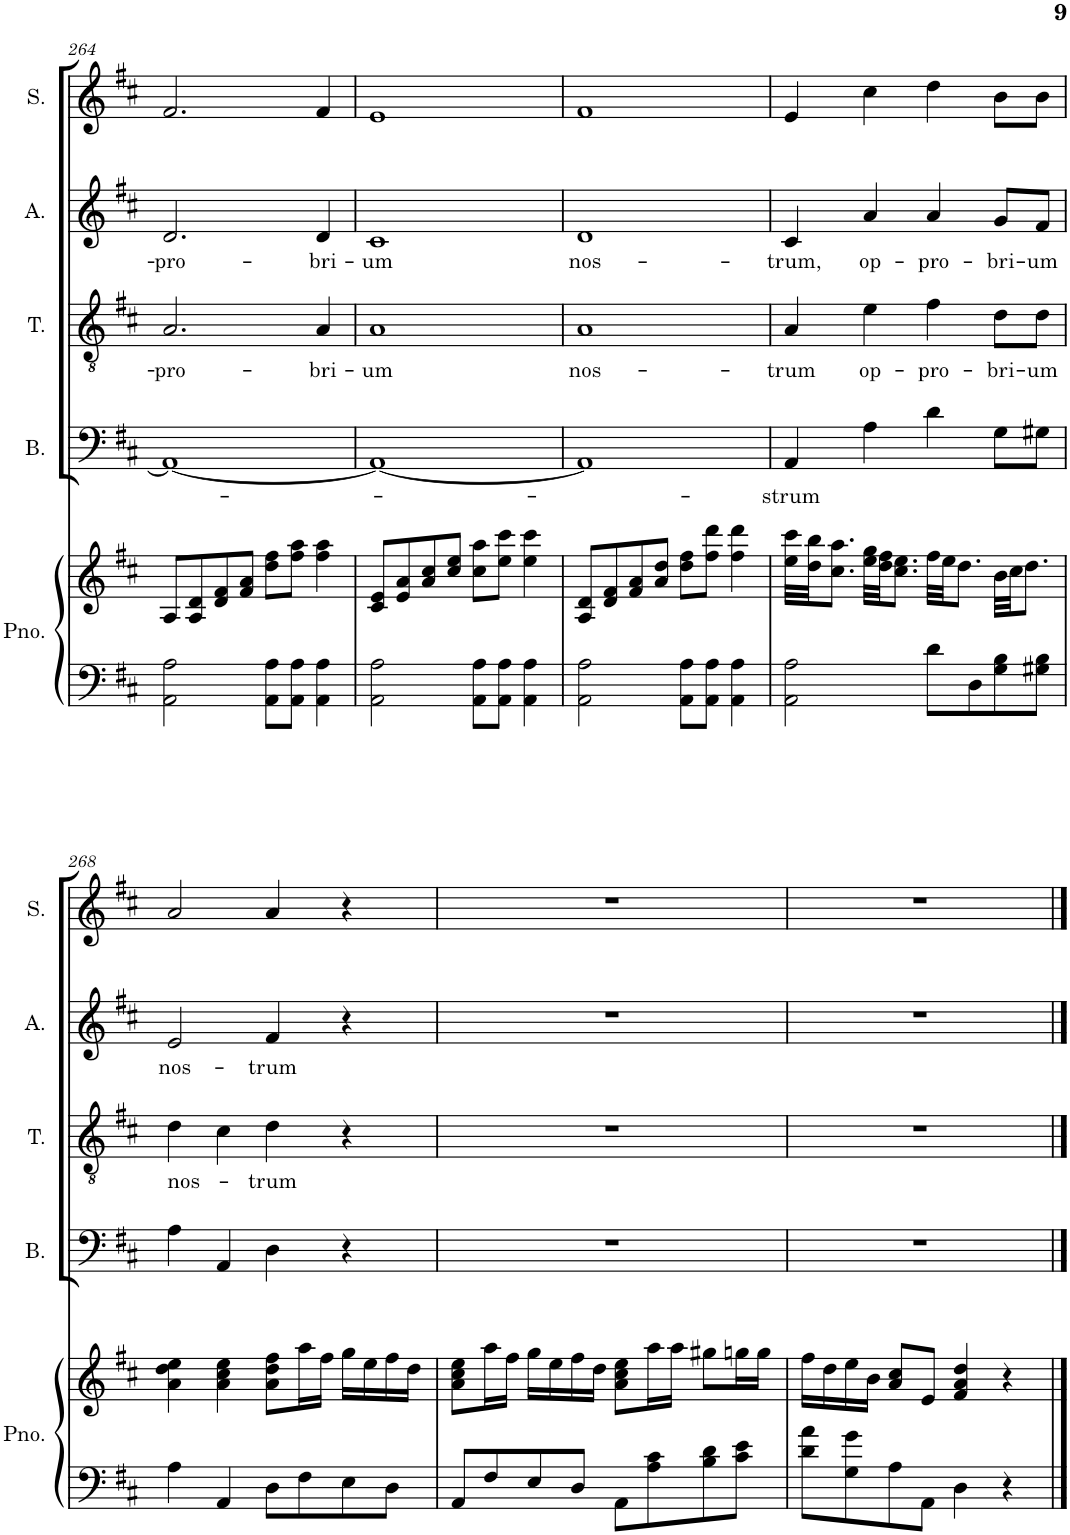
**kern	**kern	**kern	**text	**kern	**text	**kern	**text	**kern
*part5	*part5	*part4	*part4	*part3	*part3	*part2	*part2	*part1
*staff6	*staff5	*staff4	*staff4	*staff3	*staff3	*staff2	*staff2	*staff1
*I"Piano	*	*I"Bass	*	*I"Tenor	*	*I"Alto	*	*I"Soprano
*I'Pno.	*	*I'B.	*	*I'T.	*	*I'A.	*	*I'S.
!!LO:PB:g=z
*clefF4	*clefG2	*clefF4	*	*clefGv2	*	*clefG2	*	*clefG2
*	*	*	*	*	*	*Trd1c2	*	*
*k[f#c#]	*k[f#c#]	*k[f#c#]	*	*k[f#c#]	*	*k[f#c#]	*	*k[f#c#]
*M4/4	*M4/4	*M4/4	*	*M4/4	*	*M4/4	*	*M4/4
=264	=264	=264	=264	=264	=264	=264	=264	=264
!	!	!	!	!	!LO:LY:b	!	!LO:LY:b	!
2AA\ 2A\	8A/L	1AA_	.	2.A/	-pro-	2.d/	-pro-	2.f#/
.	8A/ 8d/	.	.	.	.	.	.	.
.	8d/ 8f#/	.	.	.	.	.	.	.
.	8f#/ 8a/J	.	.	.	.	.	.	.
8AA\ 8A\L	8dd\ 8ff#\L	.	.	.	.	.	.	.
8AA\ 8A\J	8ff#\ 8aa\J	.	.	.	.	.	.	.
!	!	!	!	!	!LO:LY:b	!	!LO:LY:b	!
4AA\ 4A\	4ff#\ 4aa\	.	.	4A/	-bri-	4d/	-bri-	4f#/
=265	=265	=265	=265	=265	=265	=265	=265	=265
!	!	!	!	!	!LO:LY:b	!	!LO:LY:b	!
2AA\ 2A\	8c#/ 8e/L	1AA_	.	1A	-um	1c#	-um	1e
.	8e/ 8a/	.	.	.	.	.	.	.
.	8a/ 8cc#/	.	.	.	.	.	.	.
.	8cc#/ 8ee/J	.	.	.	.	.	.	.
8AA\ 8A\L	8cc#\ 8aa\L	.	.	.	.	.	.	.
8AA\ 8A\J	8ee\ 8ccc#\J	.	.	.	.	.	.	.
4AA\ 4A\	4ee\ 4ccc#\	.	.	.	.	.	.	.
=266	=266	=266	=266	=266	=266	=266	=266	=266
!	!	!	!	!	!LO:LY:b	!	!LO:LY:b	!
2AA\ 2A\	8A/ 8d/L	1AA]	.	1A	nos-	1d	nos-	1f#
.	8d/ 8f#/	.	.	.	.	.	.	.
.	8f#/ 8a/	.	.	.	.	.	.	.
.	8a/ 8dd/J	.	.	.	.	.	.	.
8AA\ 8A\L	8dd\ 8ff#\L	.	.	.	.	.	.	.
8AA\ 8A\J	8ff#\ 8ddd\J	.	.	.	.	.	.	.
4AA\ 4A\	4ff#\ 4ddd\	.	.	.	.	.	.	.
=267	=267	=267	=267	=267	=267	=267	=267	=267
!	!	!	!LO:LY:b	!	!LO:LY:b	!	!LO:LY:b	!
2AA\ 2A\	32ee\ 32ccc#\LLL	4AA/	-strum	4A/	-trum	4c#/	-trum,	4e/
.	32dd\ 32bb\JJ	.	.	.	.	.	.	.
.	8.cc#\ 8.aa\J	.	.	.	.	.	.	.
!	!	!	!	!	!LO:LY:b	!	!LO:LY:b	!
.	32ee\ 32gg\LLL	4A\	.	4e\	op-	4a/	op-	4cc#\
.	32dd\ 32ff#\JJ	.	.	.	.	.	.	.
.	8.cc#\ 8.ee\J	.	.	.	.	.	.	.
!	!	!	!	!	!LO:LY:b	!	!LO:LY:b	!
8d\L	32ff#\LLL	4d\	.	4f#\	-pro-	4a/	-pro-	4dd\
.	32ee\JJ	.	.	.	.	.	.	.
.	8.dd\J	.	.	.	.	.	.	.
8D\	.	.	.	.	.	.	.	.
!	!	!	!	!	!LO:LY:b	!	!LO:LY:b	!
8G\ 8B\	32b\LLL	8G\L	.	8d\L	-bri-	8g/L	-bri-	8b\L
.	32cc#\JJ	.	.	.	.	.	.	.
.	8.dd\J	.	.	.	.	.	.	.
!	!	!	!	!	!LO:LY:b	!	!LO:LY:b	!
8G#X\ 8B\J	.	8G#X\J	.	8d\J	-um	8f#/J	-um	8b\J
!!LO:LB:g=z
=268	=268	=268	=268	=268	=268	=268	=268	=268
!	!	!	!	!	!LO:LY:b	!	!LO:LY:b	!
4A\	4a\ 4dd\ 4ee\	4A\	.	4d\	nos-	2e/	nos-	2a/
4AA/	4a\ 4cc#\ 4ee\	4AA/	.	4c#\	.	.	.	.
!	!	!	!	!	!LO:LY:b	!	!LO:LY:b	!
8D\L	8a\ 8dd\ 8ff#\L	4D\	.	4d\	-trum	4f#/	-trum	4a/
8F#\	16aa\L	.	.	.	.	.	.	.
.	16ff#\JJ	.	.	.	.	.	.	.
8E\	16gg\LL	4r	.	4r	.	4r	.	4r
.	16ee\	.	.	.	.	.	.	.
8D\J	16ff#\	.	.	.	.	.	.	.
.	16dd\JJ	.	.	.	.	.	.	.
=269	=269	=269	=269	=269	=269	=269	=269	=269
8AA/L	8a\ 8cc#\ 8ee\L	1r	.	1r	.	1r	.	1r
8F#/	16aa\L	.	.	.	.	.	.	.
.	16ff#\JJ	.	.	.	.	.	.	.
8E/	16gg\LL	.	.	.	.	.	.	.
.	16ee\	.	.	.	.	.	.	.
8D/J	16ff#\	.	.	.	.	.	.	.
.	16dd\JJ	.	.	.	.	.	.	.
8AA\L	8a\ 8cc#\ 8ee\L	.	.	.	.	.	.	.
8A\ 8c#\	16aa\L	.	.	.	.	.	.	.
.	16aa\JJ	.	.	.	.	.	.	.
8B\ 8d\	8gg#X\L	.	.	.	.	.	.	.
8c#\ 8e\J	16ggn\L	.	.	.	.	.	.	.
.	16gg\JJ	.	.	.	.	.	.	.
=270	=270	=270	=270	=270	=270	=270	=270	=270
8d\ 8a\L	16ff#\LL	1r	.	1r	.	1r	.	1r
.	16dd\	.	.	.	.	.	.	.
8G\ 8g\	16ee\	.	.	.	.	.	.	.
.	16b\JJ	.	.	.	.	.	.	.
8A\	8a/ 8cc#/L	.	.	.	.	.	.	.
8AA\J	8e/J	.	.	.	.	.	.	.
4D\	4f#/ 4a/ 4dd/	.	.	.	.	.	.	.
4r	4r	.	.	.	.	.	.	.
==	==	==	==	==	==	==	==	==
*-	*-	*-	*-	*-	*-	*-	*-	*-
